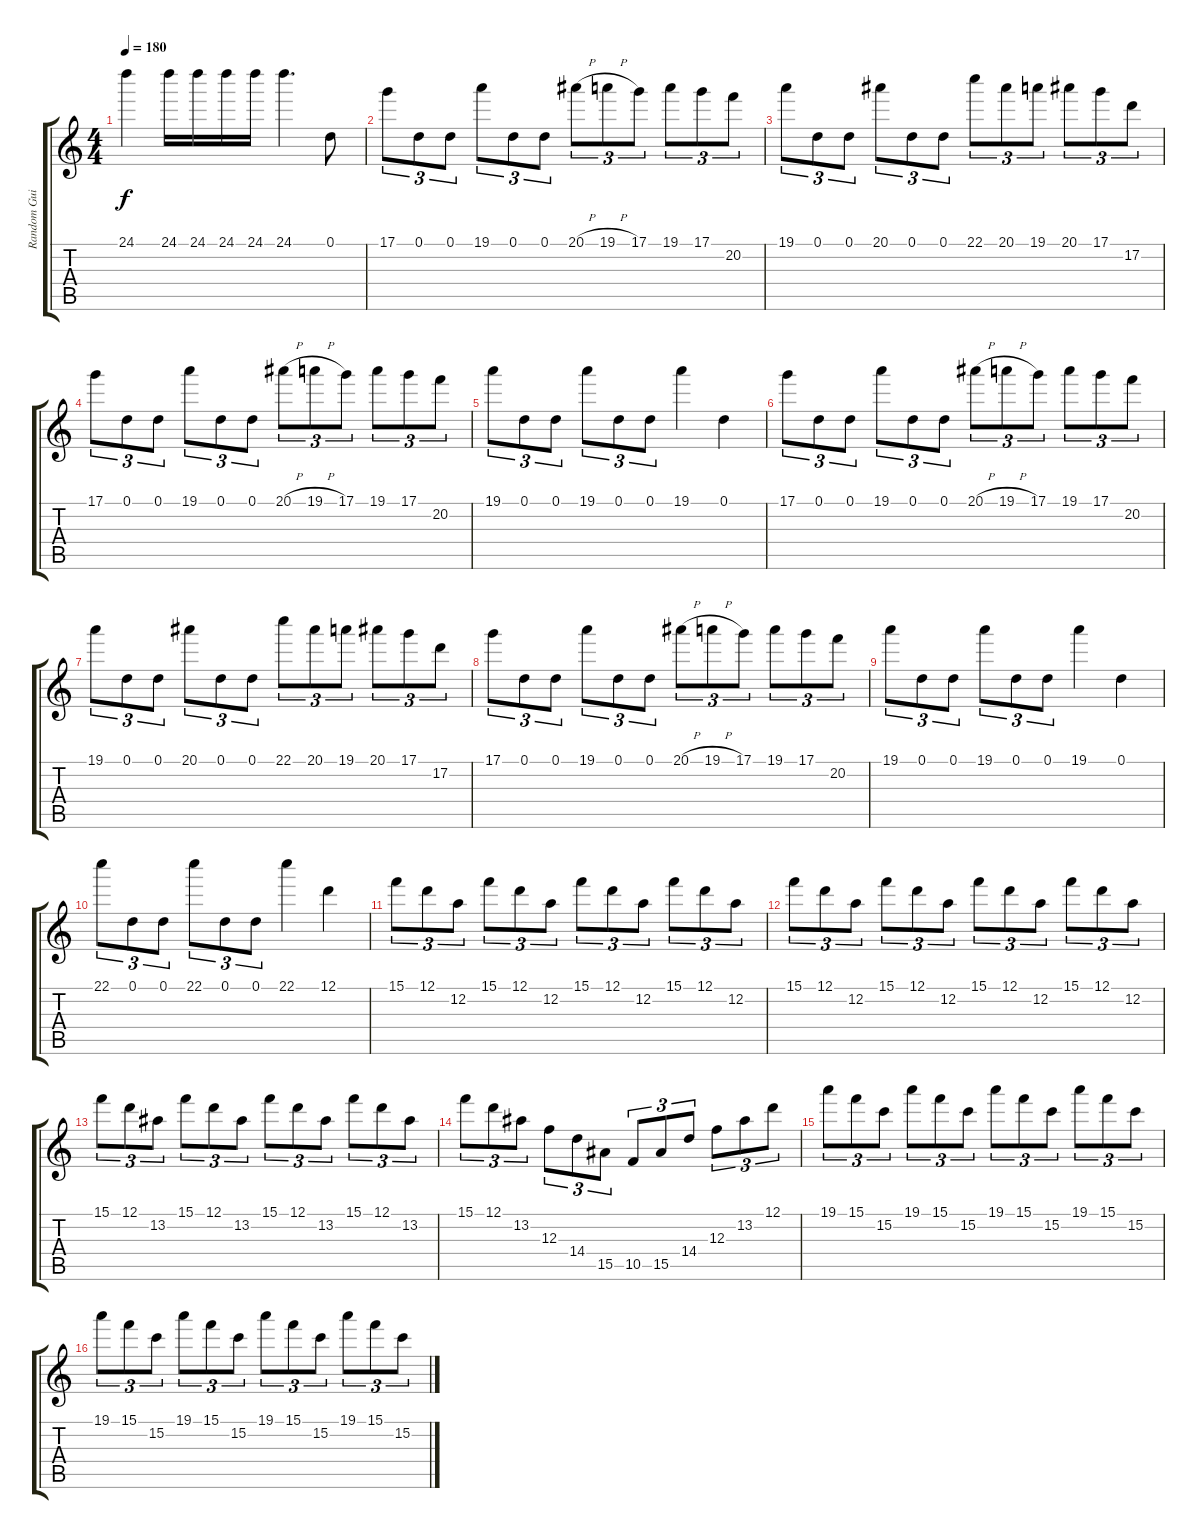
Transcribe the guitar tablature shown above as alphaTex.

\track ("Random Guitar" "Random Gui") {instrument distortionguitar}
\staff {score tabs}
\tuning (D4 A3 F3 C3 G2 D2) {hide}
\ts (4 4)
\tempo 180
\clef g2
\ks c
24.1.4{dy f} 24.1.16 24.1.16 24.1.16 24.1.16 24.1.4{d} 0.1.8 |
17.1.8{tu (3 2)} 0.1.8{tu (3 2)} 0.1.8{tu (3 2)} 19.1.8{tu (3 2)} 0.1.8{tu (3 2)} 0.1.8{tu (3 2)} 20.1{h}.8{tu (3 2)} 19.1{h}.8{tu (3 2)} 17.1.8{tu (3 2)} 19.1.8{tu (3 2)} 17.1.8{tu (3 2)} 20.2.8{tu (3 2)} |
19.1.8{tu (3 2)} 0.1.8{tu (3 2)} 0.1.8{tu (3 2)} 20.1.8{tu (3 2)} 0.1.8{tu (3 2)} 0.1.8{tu (3 2)} 22.1.8{tu (3 2)} 20.1.8{tu (3 2)} 19.1.8{tu (3 2)} 20.1.8{tu (3 2)} 17.1.8{tu (3 2)} 17.2.8{tu (3 2)} |
17.1.8{tu (3 2)} 0.1.8{tu (3 2)} 0.1.8{tu (3 2)} 19.1.8{tu (3 2)} 0.1.8{tu (3 2)} 0.1.8{tu (3 2)} 20.1{h}.8{tu (3 2)} 19.1{h}.8{tu (3 2)} 17.1.8{tu (3 2)} 19.1.8{tu (3 2)} 17.1.8{tu (3 2)} 20.2.8{tu (3 2)} |
19.1.8{tu (3 2)} 0.1.8{tu (3 2)} 0.1.8{tu (3 2)} 19.1.8{tu (3 2)} 0.1.8{tu (3 2)} 0.1.8{tu (3 2)} 19.1.4 0.1.4 |
17.1.8{tu (3 2)} 0.1.8{tu (3 2)} 0.1.8{tu (3 2)} 19.1.8{tu (3 2)} 0.1.8{tu (3 2)} 0.1.8{tu (3 2)} 20.1{h}.8{tu (3 2)} 19.1{h}.8{tu (3 2)} 17.1.8{tu (3 2)} 19.1.8{tu (3 2)} 17.1.8{tu (3 2)} 20.2.8{tu (3 2)} |
19.1.8{tu (3 2)} 0.1.8{tu (3 2)} 0.1.8{tu (3 2)} 20.1.8{tu (3 2)} 0.1.8{tu (3 2)} 0.1.8{tu (3 2)} 22.1.8{tu (3 2)} 20.1.8{tu (3 2)} 19.1.8{tu (3 2)} 20.1.8{tu (3 2)} 17.1.8{tu (3 2)} 17.2.8{tu (3 2)} |
17.1.8{tu (3 2)} 0.1.8{tu (3 2)} 0.1.8{tu (3 2)} 19.1.8{tu (3 2)} 0.1.8{tu (3 2)} 0.1.8{tu (3 2)} 20.1{h}.8{tu (3 2)} 19.1{h}.8{tu (3 2)} 17.1.8{tu (3 2)} 19.1.8{tu (3 2)} 17.1.8{tu (3 2)} 20.2.8{tu (3 2)} |
19.1.8{tu (3 2)} 0.1.8{tu (3 2)} 0.1.8{tu (3 2)} 19.1.8{tu (3 2)} 0.1.8{tu (3 2)} 0.1.8{tu (3 2)} 19.1.4 0.1.4 |
22.1.8{tu (3 2)} 0.1.8{tu (3 2)} 0.1.8{tu (3 2)} 22.1.8{tu (3 2)} 0.1.8{tu (3 2)} 0.1.8{tu (3 2)} 22.1.4 12.1.4 |
15.1.8{tu (3 2)} 12.1.8{tu (3 2)} 12.2.8{tu (3 2)} 15.1.8{tu (3 2)} 12.1.8{tu (3 2)} 12.2.8{tu (3 2)} 15.1.8{tu (3 2)} 12.1.8{tu (3 2)} 12.2.8{tu (3 2)} 15.1.8{tu (3 2)} 12.1.8{tu (3 2)} 12.2.8{tu (3 2)} |
15.1.8{tu (3 2)} 12.1.8{tu (3 2)} 12.2.8{tu (3 2)} 15.1.8{tu (3 2)} 12.1.8{tu (3 2)} 12.2.8{tu (3 2)} 15.1.8{tu (3 2)} 12.1.8{tu (3 2)} 12.2.8{tu (3 2)} 15.1.8{tu (3 2)} 12.1.8{tu (3 2)} 12.2.8{tu (3 2)} |
15.1.8{tu (3 2)} 12.1.8{tu (3 2)} 13.2.8{tu (3 2)} 15.1.8{tu (3 2)} 12.1.8{tu (3 2)} 13.2.8{tu (3 2)} 15.1.8{tu (3 2)} 12.1.8{tu (3 2)} 13.2.8{tu (3 2)} 15.1.8{tu (3 2)} 12.1.8{tu (3 2)} 13.2.8{tu (3 2)} |
15.1.8{tu (3 2)} 12.1.8{tu (3 2)} 13.2.8{tu (3 2)} 12.3.8{tu (3 2)} 14.4.8{tu (3 2)} 15.5.8{tu (3 2)} 10.5.8{tu (3 2)} 15.5.8{tu (3 2)} 14.4.8{tu (3 2)} 12.3.8{tu (3 2)} 13.2.8{tu (3 2)} 12.1.8{tu (3 2)} |
19.1.8{tu (3 2)} 15.1.8{tu (3 2)} 15.2.8{tu (3 2)} 19.1.8{tu (3 2)} 15.1.8{tu (3 2)} 15.2.8{tu (3 2)} 19.1.8{tu (3 2)} 15.1.8{tu (3 2)} 15.2.8{tu (3 2)} 19.1.8{tu (3 2)} 15.1.8{tu (3 2)} 15.2.8{tu (3 2)} |
19.1.8{tu (3 2)} 15.1.8{tu (3 2)} 15.2.8{tu (3 2)} 19.1.8{tu (3 2)} 15.1.8{tu (3 2)} 15.2.8{tu (3 2)} 19.1.8{tu (3 2)} 15.1.8{tu (3 2)} 15.2.8{tu (3 2)} 19.1.8{tu (3 2)} 15.1.8{tu (3 2)} 15.2.8{tu (3 2)}
